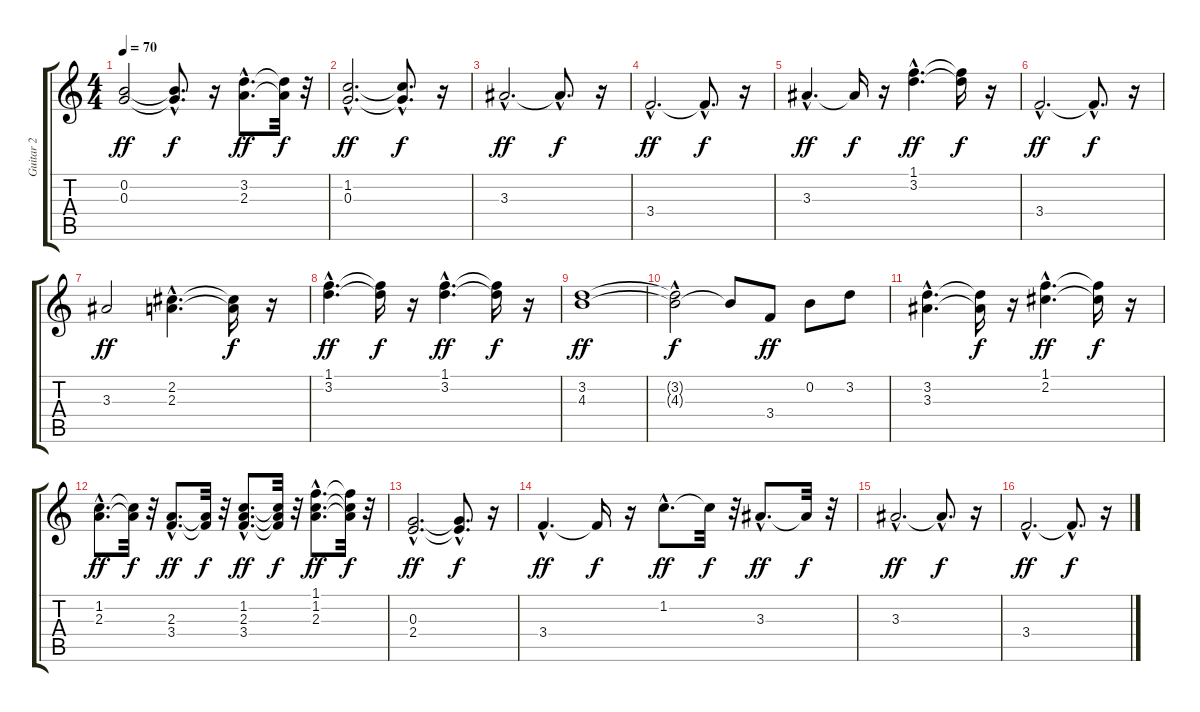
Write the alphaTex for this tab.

\track ("Guitar 2" "Guitar 2") {instrument electricguitarclean}
\staff {score tabs}
\tuning (E4 B3 G3 D3 A2 E2) {hide}
\ts (4 4)
\tempo 70
\clef g2
\ks c
(0.2 0.3).2{dy ff} (0.2{hac t} 0.3{hac t}).8{d dy f} r.16 (3.2{hac} 2.3{hac}).8{d dy ff} (3.2{t} 2.3{t}).32{dy f} r.32 |
(1.2{hac} 0.3{hac}).2{d dy ff} (1.2{hac t} 0.3{hac t}).8{d dy f} r.16 |
3.3{hac}.2{d dy ff} 3.3{hac t}.8{d dy f} r.16 |
3.4{hac}.2{d dy ff} 3.4{hac t}.8{d dy f} r.16 |
3.3{hac}.4{d dy ff} 3.3{t}.16{dy f} r.16 (1.1{hac} 3.2{hac}).4{d dy ff} (1.1{t} 3.2{t}).16{dy f} r.16 |
3.4{hac}.2{d dy ff} 3.4{hac t}.8{d dy f} r.16 |
3.3.2{dy ff} (2.2{hac} 2.3{hac}).4{d} (2.2{t} 2.3{t}).16{dy f} r.16 |
(1.1{hac} 3.2{hac}).4{d dy ff} (1.1{t} 3.2{t}).16{dy f} r.16 (1.1{hac} 3.2{hac}).4{d dy ff} (1.1{t} 3.2{t}).16{dy f} r.16 |
(3.2 4.3).1{dy ff} |
(3.2{hac t} 4.3{t}).2{dy f} 4.3{t}.8 3.4.8{dy ff} 0.2.8 3.2.8 |
(3.2{hac} 3.3{hac}).4{d} (3.2{t} 3.3{t}).16{dy f} r.16 (1.1{hac} 2.2{hac}).4{d dy ff} (1.1{t} 2.2{t}).16{dy f} r.16 |
(1.2{hac} 2.3{hac}).8{d dy ff} (1.2{t} 2.3{t}).32{dy f} r.32 (2.3{hac} 3.4{hac}).8{d dy ff} (2.3{t} 3.4{t}).32{dy f} r.32 (1.2{hac} 2.3{hac} 3.4{hac}).8{d dy ff} (1.2{t} 2.3{t} 3.4{t}).32{dy f} r.32 (1.1{hac} 1.2{hac} 2.3{hac}).8{d dy ff} (1.1{t} 1.2{t} 2.3{t}).32{dy f} r.32 |
(0.3{hac} 2.4{hac}).2{d dy ff} (0.3{hac t} 2.4{hac t}).8{d dy f} r.16 |
3.4{hac}.4{d dy ff} 3.4{t}.16{dy f} r.16 1.2{hac}.8{d dy ff} 1.2{t}.32{dy f} r.32 3.3{hac}.8{d dy ff} 3.3{t}.32{dy f} r.32 |
3.3{hac}.2{d dy ff} 3.3{hac t}.8{d dy f} r.16 |
3.4{hac}.2{d dy ff} 3.4{hac t}.8{d dy f} r.16
